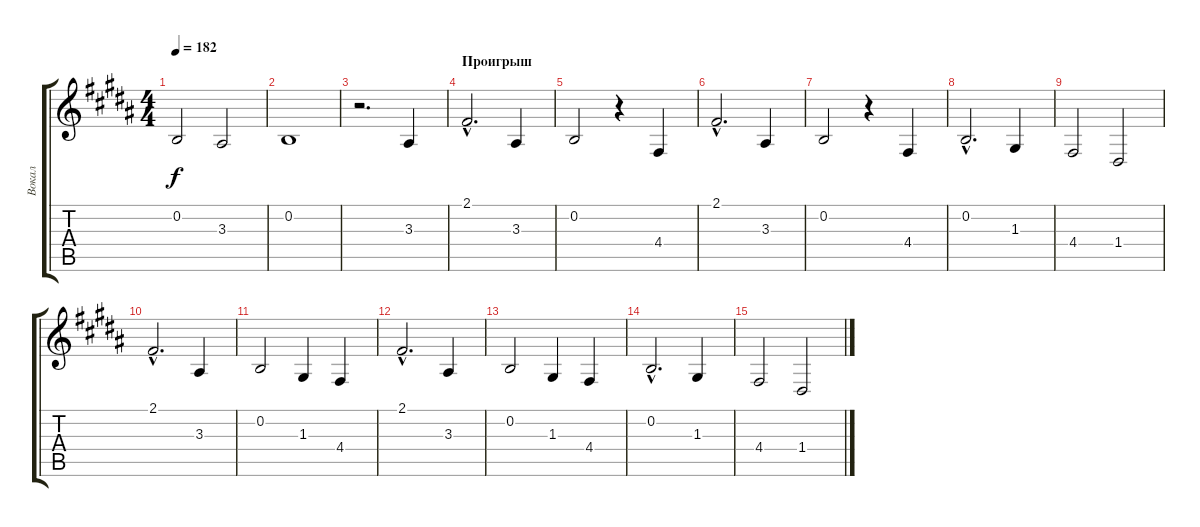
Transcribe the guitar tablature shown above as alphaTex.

\track ("Вокал" "Вокал") {instrument clarinet}
\staff {score tabs}
\tuning (E4 B3 G3 D3 A2 E2) {hide}
\ts (4 4)
\tempo 182
\clef g2
\ks b
0.2.2{dy f} 3.3.2 |
0.2.1 |
r.2{d} 3.3.4 |
\section ("" "Проигрыш")
2.1{hac}.2{d} 3.3.4 |
0.2.2 r.4 4.4.4 |
2.1{hac}.2{d} 3.3.4 |
0.2.2 r.4 4.4.4 |
0.2{hac}.2{d} 1.3.4 |
4.4.2 1.4.2 |
2.1{hac}.2{d} 3.3.4 |
0.2.2 1.3.4 4.4.4 |
2.1{hac}.2{d} 3.3.4 |
0.2.2 1.3.4 4.4.4 |
0.2{hac}.2{d} 1.3.4 |
4.4.2 1.4.2
